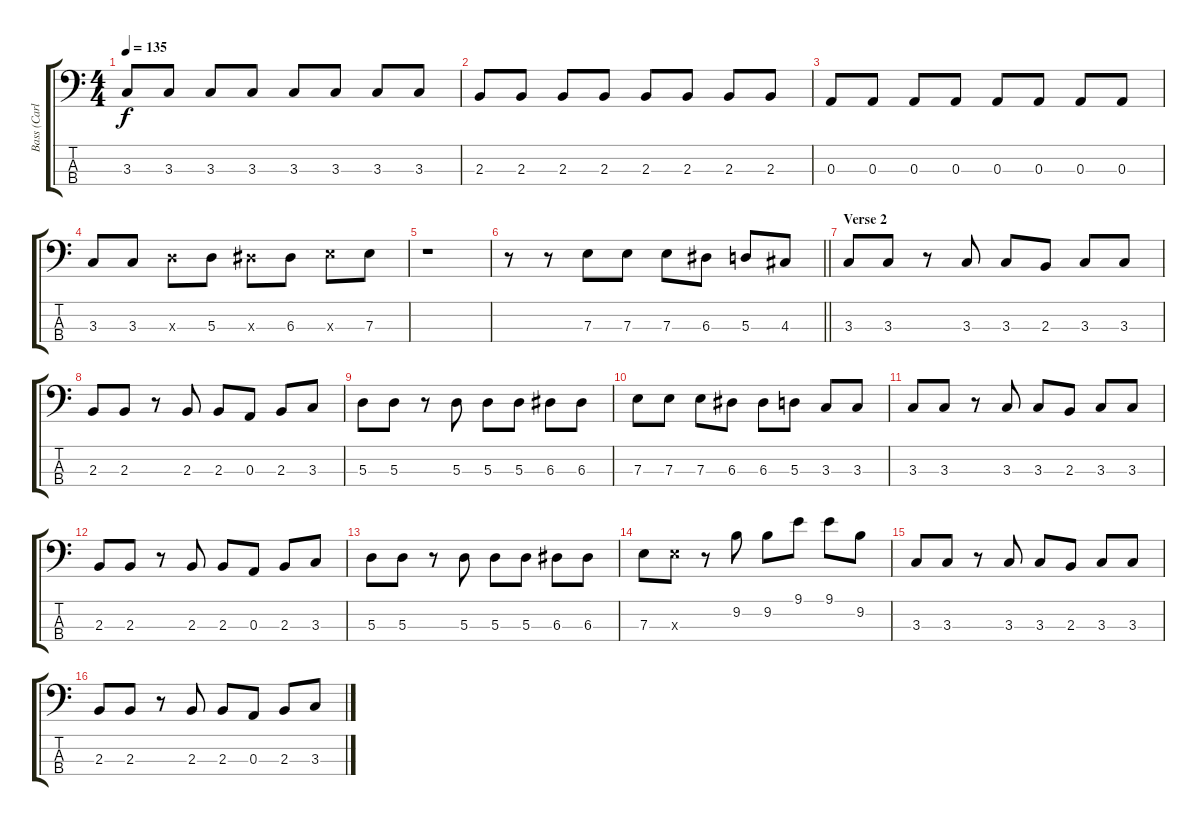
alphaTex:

\track ("Bass (Carlos Dengler)" "Bass (Carl") {instrument electricbasspick}
\staff {score tabs}
\tuning (G2 D2 A1 D1) {hide}
\ts (4 4)
\tempo 135
\clef f4
\ks c
3.3.8{dy f} 3.3.8 3.3.8 3.3.8 3.3.8 3.3.8 3.3.8 3.3.8 |
2.3.8 2.3.8 2.3.8 2.3.8 2.3.8 2.3.8 2.3.8 2.3.8 |
0.3.8 0.3.8 0.3.8 0.3.8 0.3.8 0.3.8 0.3.8 0.3.8 |
3.3.8 3.3.8 5.3{x}.8 5.3.8 6.3{x}.8 6.3.8 7.3{x}.8 7.3.8 |
r.1 |
\barLineRight lightlight
r.8 r.8 7.3.8 7.3.8 7.3.8 6.3.8 5.3.8 4.3.8 |
\section ("" "Verse 2")
3.3.8 3.3.8 r.8 3.3.8 3.3.8 2.3.8 3.3.8 3.3.8 |
2.3.8 2.3.8 r.8 2.3.8 2.3.8 0.3.8 2.3.8 3.3.8 |
5.3.8 5.3.8 r.8 5.3.8 5.3.8 5.3.8 6.3.8 6.3.8 |
7.3.8 7.3.8 7.3.8 6.3.8 6.3.8 5.3.8 3.3.8 3.3.8 |
3.3.8 3.3.8 r.8 3.3.8 3.3.8 2.3.8 3.3.8 3.3.8 |
2.3.8 2.3.8 r.8 2.3.8 2.3.8 0.3.8 2.3.8 3.3.8 |
5.3.8 5.3.8 r.8 5.3.8 5.3.8 5.3.8 6.3.8 6.3.8 |
7.3.8 7.3{x}.8 r.8 9.2.8 9.2.8 9.1.8 9.1.8 9.2.8 |
3.3.8 3.3.8 r.8 3.3.8 3.3.8 2.3.8 3.3.8 3.3.8 |
2.3.8 2.3.8 r.8 2.3.8 2.3.8 0.3.8 2.3.8 3.3.8
